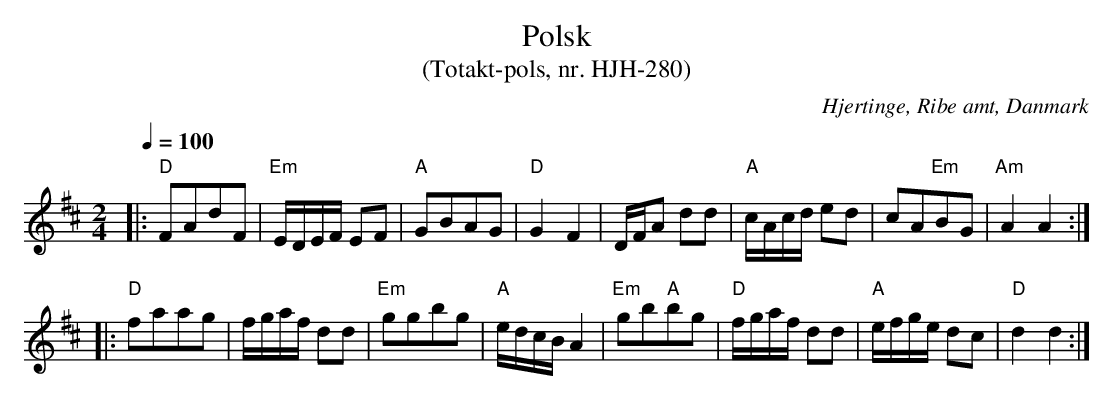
X:1
T:Polsk
T:(Totakt-pols, nr. HJH-280)
O:Hjertinge, Ribe amt, Danmark
M:2/4
L:1/8
Q:1/4=100
K:D
|: "D"FAdF | "Em"E/D/E/F/ EF | "A"GBAG | "D"G2 F2 | D/F/A dd | "A"c/A/c/d/ ed | cA"Em"BG | "Am"A2 A2 :|
|: "D"faag | f/g/a/f/ dd | "Em"ggbg | "A"e/d/c/B/ A2 | "Em"gb"A"bg | "D"f/g/a/f/ dd | "A"e/f/g/e/ dc | "D"d2 d2 :|
